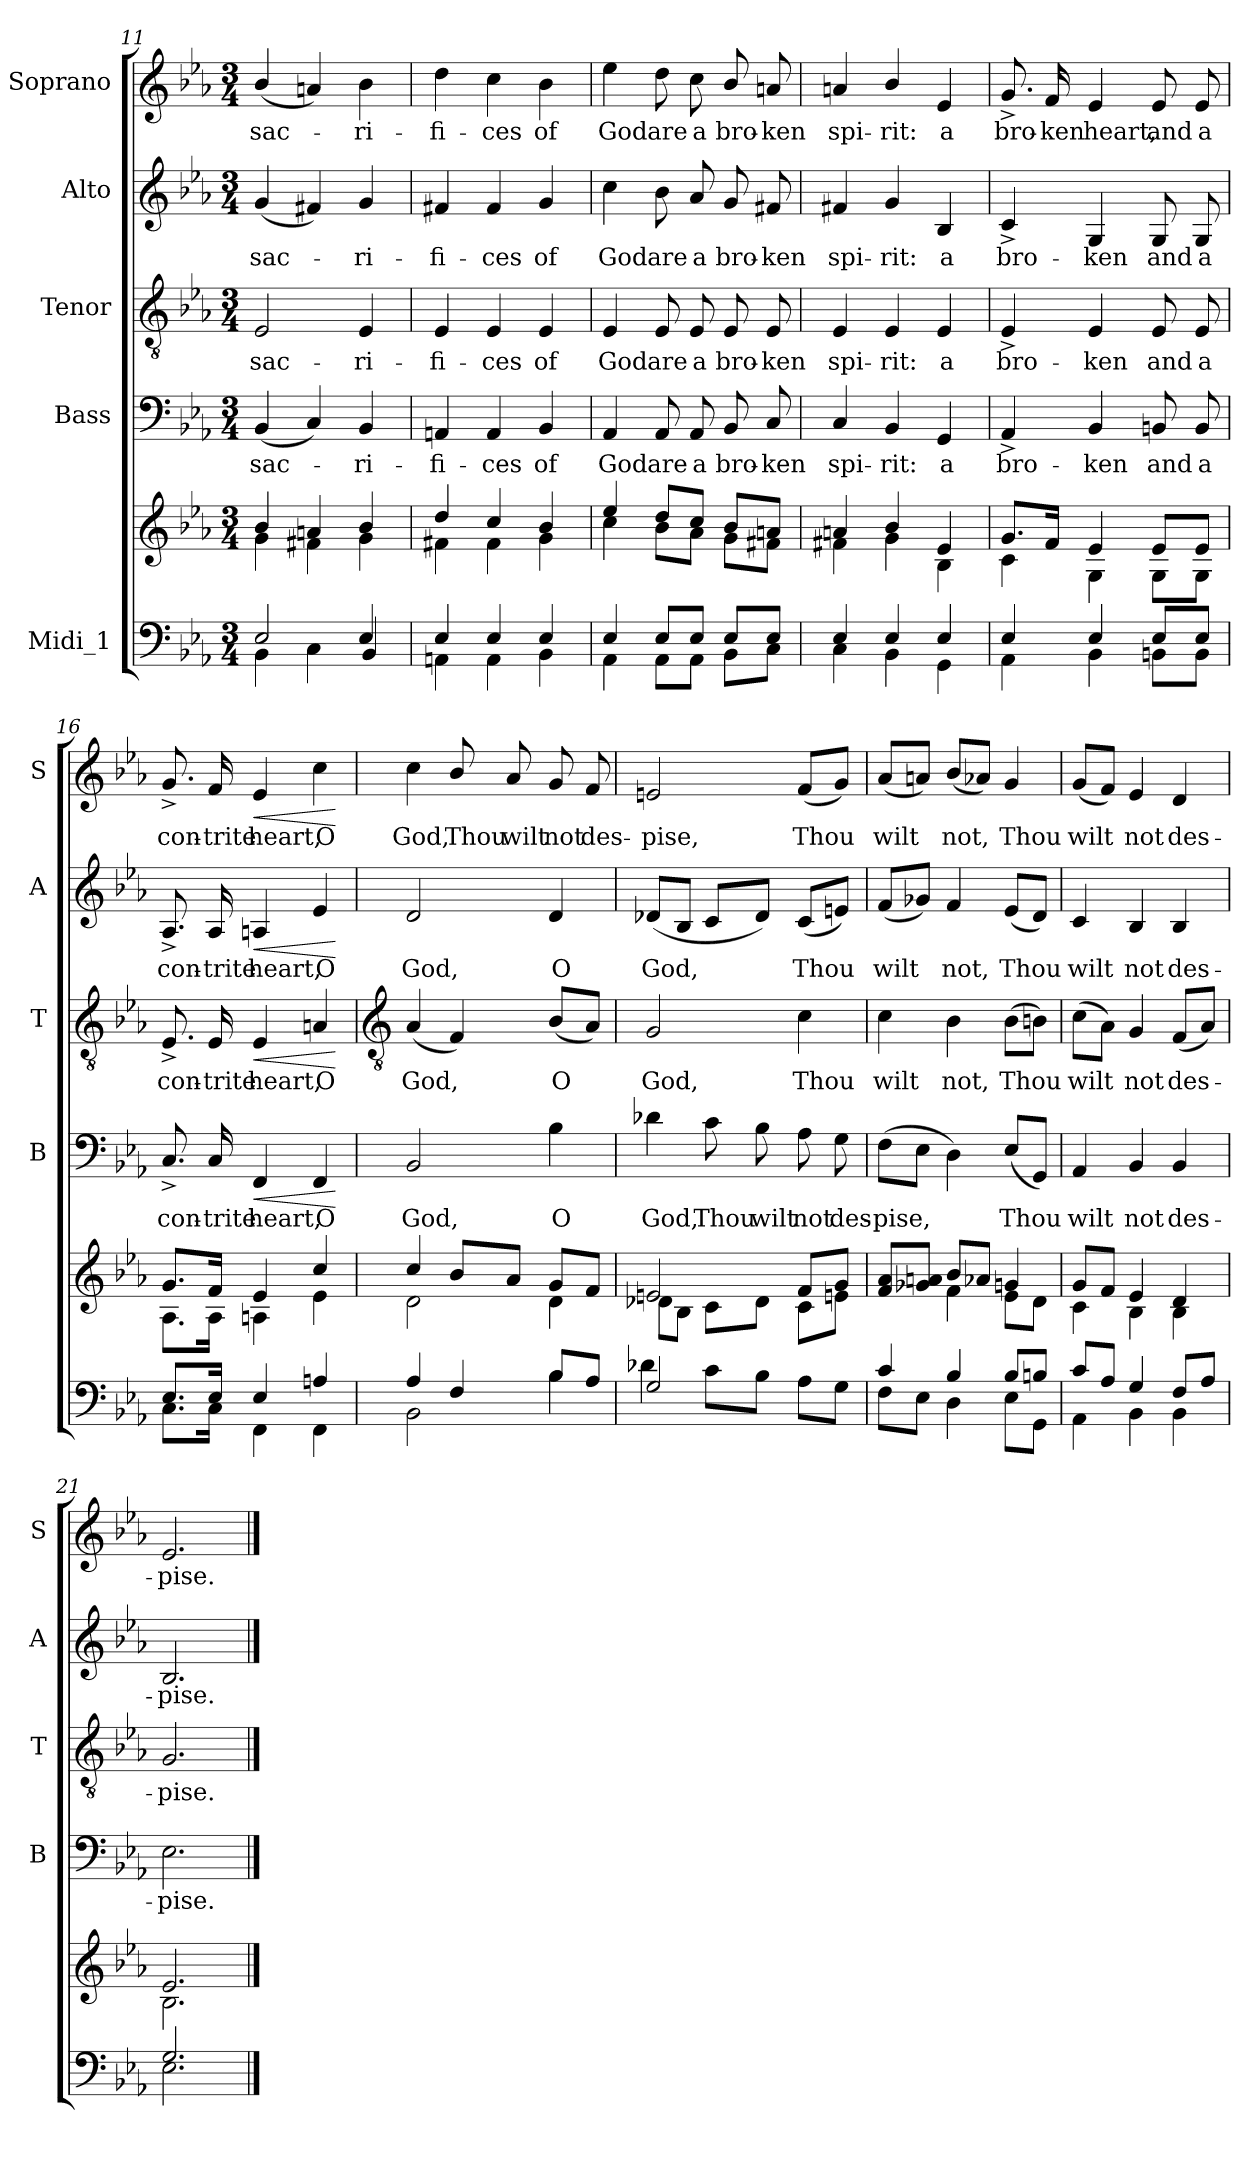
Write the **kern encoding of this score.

**kern	**kern	**kern	**text	**dynam	**kern	**text	**dynam	**kern	**text	**dynam	**kern	**text	**dynam
*part5	*part5	*part4	*part4	*part4	*part3	*part3	*part3	*part2	*part2	*part2	*part1	*part1	*part1
*staff6	*staff5	*staff4	*staff4	*staff4	*staff3	*staff3	*staff3	*staff2	*staff2	*staff2	*staff1	*staff1	*staff1
*I"Midi_1	*	*I"Bass	*	*	*I"Tenor	*	*	*I"Alto	*	*	*I"Soprano	*	*
*	*	*I'B	*	*	*I'T	*	*	*I'A	*	*	*I'S	*	*
!!LO:LB:g=z
*clefF4	*clefG2	*clefF4	*	*	*clefGv2	*	*	*clefG2	*	*	*clefG2	*	*
*k[b-e-a-]	*k[b-e-a-]	*k[b-e-a-]	*	*	*k[b-e-a-]	*	*	*k[b-e-a-]	*	*	*k[b-e-a-]	*	*
*E-:	*E-:	*E-:	*	*	*E-:	*	*	*E-:	*	*	*E-:	*	*
*M3/4	*M3/4	*M3/4	*	*	*M3/4	*	*	*M3/4	*	*	*M3/4	*	*
=11	=11	=11	=11	=11	=11	=11	=11	=11	=11	=11	=11	=11	=11
*^	*^	*	*	*	*	*	*	*	*	*	*	*	*
!	!	!	!	!	!LO:LY:b	!	!	!LO:LY:b	!	!	!LO:LY:b	!	!	!LO:LY:b	!
2E-/	4BB-\	4b-/	4g	(<4BB-	sac-	.	2E-	sac-	.	(<4g	sac-	.	(<4b-/	sac-	.
.	4C\	4an	4f#X	4C)	.	.	.	.	.	4f#X)	.	.	4an)	.	.
!	!	!	!	!	!LO:LY:b	!	!	!LO:LY:b	!	!	!LO:LY:b	!	!	!LO:LY:b	!
4E-/	4BB-/	4b-/	4g	4BB-	ri-	.	4E-	-ri-	.	4g	ri-	.	4b-	ri-	.
=12	=12	=12	=12	=12	=12	=12	=12	=12	=12	=12	=12	=12	=12	=12	=12
!	!	!	!	!	!LO:LY:b	!	!	!LO:LY:b	!	!	!LO:LY:b	!	!	!LO:LY:b	!
4E-/	4AAn	4dd	4f#X\	4AAn	-fi-	.	4E-	-fi-	.	4f#X	-fi-	.	4dd	-fi-	.
!	!	!	!	!	!LO:LY:b	!	!	!LO:LY:b	!	!	!LO:LY:b	!	!	!LO:LY:b	!
4E-/	4AA	4cc/	4f#	4AA	-ces	.	4E-	-ces	.	4f#	-ces	.	4cc	-ces	.
!	!	!	!	!	!LO:LY:b	!	!	!LO:LY:b	!	!	!LO:LY:b	!	!	!LO:LY:b	!
4E-/	4BB-	4b-/	4g	4BB-	of	.	4E-	of	.	4g	of	.	4b-	of	.
=13	=13	=13	=13	=13	=13	=13	=13	=13	=13	=13	=13	=13	=13	=13	=13
!	!	!	!	!	!LO:LY:b	!	!	!LO:LY:b	!	!	!LO:LY:b	!	!	!LO:LY:b	!
4E-/	4AA-	4ee-	4cc	4AA-	God	.	4E-	God	.	4cc	God	.	4ee-	God	.
!	!	!	!	!	!LO:LY:b	!	!	!LO:LY:b	!	!	!LO:LY:b	!	!	!LO:LY:b	!
8E-/L	8AA-L	8ddL	8b-\L	8AA-	are	.	8E-	are	.	8b-	are	.	8dd	are	.
!	!	!	!	!	!LO:LY:b	!	!	!LO:LY:b	!	!	!LO:LY:b	!	!	!LO:LY:b	!
8E-/J	8AA-J	8ccJ	8a-\J	8AA-	a	.	8E-	a	.	8a-	a	.	8cc	a	.
!	!	!	!	!	!LO:LY:b	!	!	!LO:LY:b	!	!	!LO:LY:b	!	!	!LO:LY:b	!
8E-/L	8BB-L	8b-L	8gL	8BB-	bro-	.	8E-	bro-	.	8g	bro-	.	8b-/	bro-	.
!	!	!	!	!	!LO:LY:b	!	!	!LO:LY:b	!	!	!LO:LY:b	!	!	!LO:LY:b	!
8E-/J	8CJ	8anJ	8f#XJ	8C	-ken	.	8E-	-ken	.	8f#X	-ken	.	8an	-ken	.
=14	=14	=14	=14	=14	=14	=14	=14	=14	=14	=14	=14	=14	=14	=14	=14
!	!	!	!	!	!LO:LY:b	!	!	!LO:LY:b	!	!	!LO:LY:b	!	!	!LO:LY:b	!
4E-/	4C	4an	4f#X	4C	spi-	.	4E-	spi-	.	4f#X	spi-	.	4an	spi-	.
!	!	!	!	!	!LO:LY:b	!	!	!LO:LY:b	!	!	!LO:LY:b	!	!	!LO:LY:b	!
4E-/	4BB-	4b-/	4g	4BB-	-rit:	.	4E-	-rit:	.	4g	-rit:	.	4b-/	-rit:	.
!	!	!	!	!	!LO:LY:b	!	!	!LO:LY:b	!	!	!LO:LY:b	!	!	!LO:LY:b	!
4E-/	4GG	4e-	4B-	4GG	a	.	4E-	a	.	4B-	a	.	4e-	a	.
=15	=15	=15	=15	=15	=15	=15	=15	=15	=15	=15	=15	=15	=15	=15	=15
!	!	!	!	!	!LO:LY:b	!	!	!LO:LY:b	!	!	!LO:LY:b	!	!	!LO:LY:b	!
4E-/	4AA-	8.gL	4c\	4AA-^	bro-	.	4E-^	bro-	.	4c^	bro-	.	8.g^	bro-	.
!	!	!	!	!	!	!	!	!	!	!	!	!	!	!LO:LY:b	!
.	.	16fJ	.	.	.	.	.	.	.	.	.	.	16f	-ken	.
!	!	!	!	!	!LO:LY:b	!	!	!LO:LY:b	!	!	!LO:LY:b	!	!	!LO:LY:b	!
4E-/	4BB-	4e-	4G	4BB-	-ken	.	4E-	-ken	.	4G	-ken	.	4e-	heart,	.
!	!	!	!	!	!LO:LY:b	!	!	!LO:LY:b	!	!	!LO:LY:b	!	!	!LO:LY:b	!
8E-/L	8BBnL	8e-L	8GL	8BBn	and	.	8E-	and	.	8G	and	.	8e-	and	.
!	!	!	!	!	!LO:LY:b	!	!	!LO:LY:b	!	!	!LO:LY:b	!	!	!LO:LY:b	!
8E-/J	8BBJ	8e-J	8GJ	8BB	a	.	8E-	a	.	8G	a	.	8e-	a	.
=16	=16	=16	=16	=16	=16	=16	=16	=16	=16	=16	=16	=16	=16	=16	=16
!	!	!	!	!	!LO:LY:b	!	!	!LO:LY:b	!	!	!LO:LY:b	!	!	!LO:LY:b	!
8.E-L	8.C\L	8.gL	8.A-L	8.C^	con-	.	8.E-^	con-	.	8.A-^	con-	.	8.g^	con-	.
!	!	!	!	!	!LO:LY:b	!	!	!LO:LY:b	!	!	!LO:LY:b	!	!	!LO:LY:b	!
16E-J	16C\J	16fJ	16A-J	16C	-trite	.	16E-	-trite	.	16A-	-trite	.	16f	-trite	.
!	!	!	!	!	!LO:LY:b	!LO:HP:b	!	!LO:LY:b	!LO:HP:b	!	!LO:LY:b	!LO:HP:b	!	!LO:LY:b	!LO:HP:b
4E-/	4FF	4e-	4An	4FF	heart,	<	4E-	heart,	<	4An	heart,	<	4e-	heart,	<
!	!	!	!	!	!LO:LY:b	!	!	!LO:LY:b	!	!	!LO:LY:b	!	!	!LO:LY:b	!
4An/	4FF	4cc/	4e-	4FF	O	.	4An	O	.	4e-	O	.	4cc	O	.
*v	*v	*	*	*	*	*	*	*	*	*	*	*	*	*	*
*	*v	*v	*	*	*	*	*	*	*	*	*	*	*	*
.	.	.	.	[	.	.	[	.	.	[	.	.	[
!!LO:LB:g=z
=17	=17	=17	=17	=17	=17	=17	=17	=17	=17	=17	=17	=17	=17
*	*	*	*	*	*clefGv2	*	*	*	*	*	*	*	*
*^	*^	*	*	*	*	*	*	*	*	*	*	*	*
!	!	!	!	!	!LO:LY:b	!	!	!LO:LY:b	!	!	!LO:LY:b	!	!	!LO:LY:b	!
4A-	2BB-	4cc/	2d\	2BB-	God,	.	(<4A-	God,	.	2d	God,	.	4cc	God,	.
!	!	!	!	!	!	!	!	!	!	!	!	!	!	!LO:LY:b	!
4F	.	8b-L	.	.	.	.	4F)	.	.	.	.	.	8b-/	Thou	.
!	!	!	!	!	!	!	!	!	!	!	!	!	!	!LO:LY:b	!
.	.	8a-J	.	.	.	.	.	.	.	.	.	.	8a-	wilt	.
!	!	!	!	!	!LO:LY:b	!	!	!LO:LY:b	!	!	!LO:LY:b	!	!	!LO:LY:b	!
8B-L	4B-	8gL	4d\	4B-	O	.	(<8B-L	O	.	4d	O	.	8g	not	.
!	!	!	!	!	!	!	!	!	!	!	!	!	!	!LO:LY:b	!
8A-J	.	8fJ	.	.	.	.	8A-J)	.	.	.	.	.	8f	des-	.
=18	=18	=18	=18	=18	=18	=18	=18	=18	=18	=18	=18	=18	=18	=18	=18
*	*	*	*^	*	*	*	*	*	*	*	*	*	*	*	*
!	!	!	!	!	!	!LO:LY:b	!	!	!LO:LY:b	!	!	!LO:LY:b	!	!	!LO:LY:b	!
2G	4d-X	2en	8d-X\L	2ryy	4d-X	God,	.	2G	God,	.	(<8d-XL	God,	.	2en	-pise,	.
.	.	.	8B-\J	.	.	.	.	.	.	.	8B-J	.	.	.	.	.
!	!	!	!	!	!	!LO:LY:b	!	!	!	!	!	!	!	!	!	!
.	8cL	.	8c\L	.	8c	Thou	.	.	.	.	8cL	.	.	.	.	.
!	!	!	!	!	!	!LO:LY:b	!	!	!	!	!	!	!	!	!	!
.	8B-J	.	8d-\J	.	8B-	wilt	.	.	.	.	8d-J)	.	.	.	.	.
!	!	!	!	!	!	!LO:LY:b	!	!	!LO:LY:b	!	!	!LO:LY:b	!	!	!LO:LY:b	!
4ryy	8A-L	8fL	8cL	4c\	8A-	not	.	4c	Thou	.	(<8cL	Thou	.	(<8fL	Thou	.
!	!	!	!	!	!	!LO:LY:b	!	!	!	!	!	!	!	!	!	!
.	8GJ	8gJ	8enJ	.	8G	des-	.	.	.	.	8enJ)	.	.	8gJ)	.	.
*	*	*	*v	*v	*	*	*	*	*	*	*	*	*	*	*	*
=19	=19	=19	=19	=19	=19	=19	=19	=19	=19	=19	=19	=19	=19	=19	=19
!	!	!	!	!	!LO:LY:b	!	!	!LO:LY:b	!	!	!LO:LY:b	!	!	!LO:LY:b	!
4c/	8FL	8f 8a-L	4ryy	(>8FL	-pise,	.	4c	wilt	.	(<8fL	wilt	.	(<8a-L	wilt	.
.	8E-J	8g-X 8anJ	.	8E-J	.	.	.	.	.	8g-XJ)	.	.	8anJ)	.	.
!	!	!	!	!	!	!	!	!LO:LY:b	!	!	!LO:LY:b	!	!	!LO:LY:b	!
4B-/	4D	8b-L	4f\	4D)	.	.	4B-	not,	.	4f	not,	.	(<8b-L	not,	.
.	.	8a-XJ	.	.	.	.	.	.	.	.	.	.	8a-XJ)	.	.
!	!	!	!	!	!LO:LY:b	!	!	!LO:LY:b	!	!	!LO:LY:b	!	!	!LO:LY:b	!
8B-L	8E-\L	4gn	8e-\L	(<8E-L	Thou	.	(>8B-L	Thou	.	(<8e-L	Thou	.	4g	Thou	.
8BnJ	8GG\J	.	8d\J	8GGJ)	.	.	8BnJ)	.	.	8dJ)	.	.	.	.	.
=20	=20	=20	=20	=20	=20	=20	=20	=20	=20	=20	=20	=20	=20	=20	=20
!	!	!	!	!	!LO:LY:b	!	!	!LO:LY:b	!	!	!LO:LY:b	!	!	!LO:LY:b	!
8c/L	4AA-	8gL	4c\	4AA-	wilt	.	(>8cL	wilt	.	4c	wilt	.	(<8gL	wilt	.
8A-/J	.	8fJ	.	.	.	.	8A-J)	.	.	.	.	.	8fJ)	.	.
!	!	!	!	!	!LO:LY:b	!	!	!LO:LY:b	!	!	!LO:LY:b	!	!	!LO:LY:b	!
4G	4BB-\	4e-	4B-	4BB-	not	.	4G	not	.	4B-	not	.	4e-	not	.
!	!	!	!	!	!LO:LY:b	!	!	!LO:LY:b	!	!	!LO:LY:b	!	!	!LO:LY:b	!
8F/L	4BB-\	4d	4B-	4BB-	des-	.	(<8FL	des-	.	4B-	des-	.	4d	des-	.
8A-/J	.	.	.	.	.	.	8A-J)	.	.	.	.	.	.	.	.
=21	=21	=21	=21	=21	=21	=21	=21	=21	=21	=21	=21	=21	=21	=21	=21
!	!	!	!	!	!LO:LY:b	!	!	!LO:LY:b	!	!	!LO:LY:b	!	!	!LO:LY:b	!
2.G	2.E-	2.e-	2.B-	2.E-	-pise.	.	2.G	pise.	.	2.B-	-pise.	.	2.e-	-pise.	.
*v	*v	*	*	*	*	*	*	*	*	*	*	*	*	*	*
*	*v	*v	*	*	*	*	*	*	*	*	*	*	*	*
==	==	==	==	==	==	==	==	==	==	==	==	==	==
*-	*-	*-	*-	*-	*-	*-	*-	*-	*-	*-	*-	*-	*-
